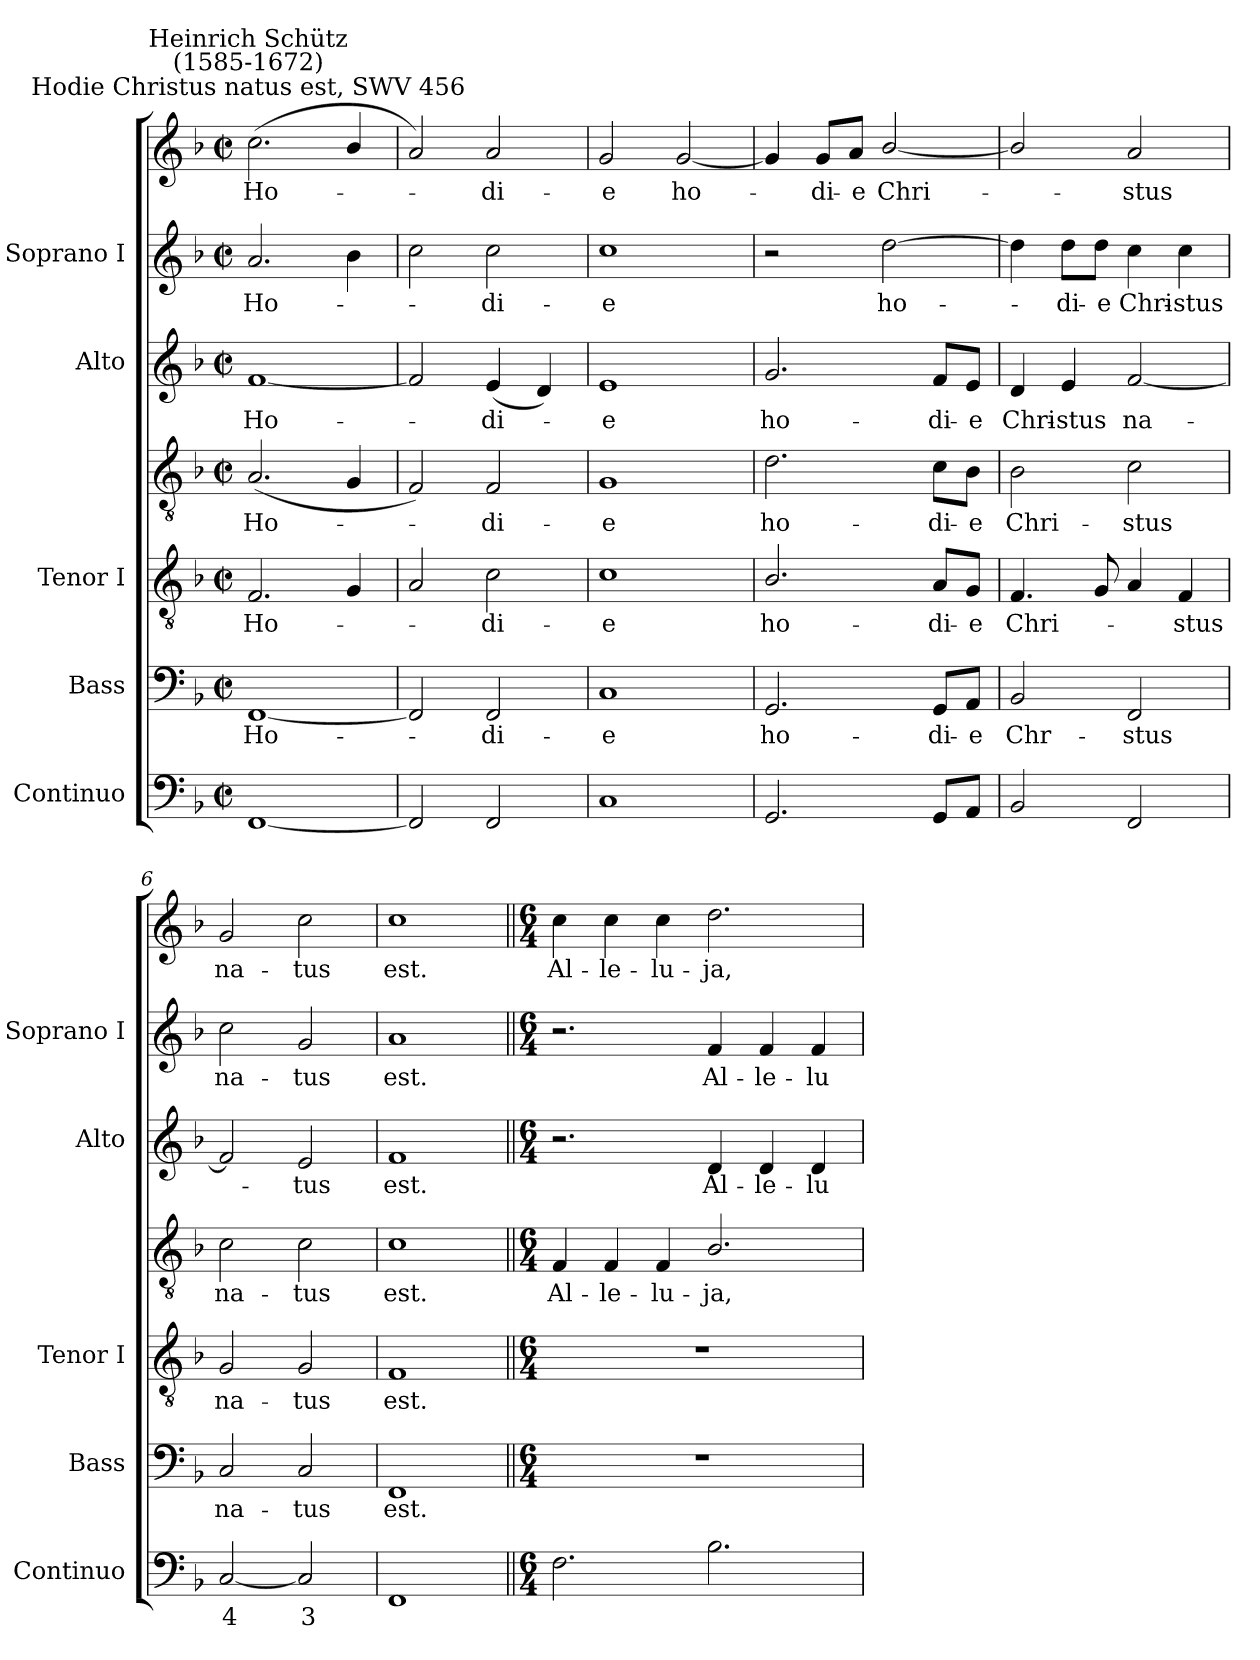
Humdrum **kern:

**kern	**text	**kern	**text	**kern	**text	**kern	**text	**kern	**text	**kern	**text	**kern	**text
*part5	*part5	*part4	*part4	*part3	*part3	*part3	*part3	*part2	*part2	*part1	*part1	*part1	*part1
*staff7	*staff7	*staff6	*staff6	*staff5	*staff5	*staff4	*staff4	*staff3	*staff3	*staff2	*staff2	*staff1	*staff1
*I"Continuo	*	*I"Bass	*	*I"Tenor I	*	*	*	*I"Alto	*	*I"Soprano I	*	*	*
*I'Continuo	*	*I'Bass	*	*I'Tenor I	*	*	*	*I'Alto	*	*I'Soprano I	*	*	*
*clefF4	*	*clefF4	*	*clefGv2	*	*clefGv2	*	*clefG2	*	*clefG2	*	*clefG2	*
*k[b-]	*	*k[b-]	*	*k[b-]	*	*k[b-]	*	*k[b-]	*	*k[b-]	*	*k[b-]	*
*F:	*	*F:	*	*F:	*	*F:	*	*F:	*	*F:	*	*F:	*
*M2/2	*	*M2/2	*	*M2/2	*	*M2/2	*	*M2/2	*	*M2/2	*	*M2/2	*
*met(c|)	*	*met(c|)	*	*met(c|)	*	*met(c|)	*	*met(c|)	*	*met(c|)	*	*met(c|)	*
=1	=1	=1	=1	=1	=1	=1	=1	=1	=1	=1	=1	=1	=1
!	!	!	!	!	!	!	!	!	!	!	!	!LO:TX:a:cj:t=Hodie Christus natus est, SWV 456	!
!	!	!	!	!	!	!	!	!	!	!	!	!LO:TX:a:cj:t=Heinrich Schütz\n(1585-1672)	!
!	!	!	!LO:LY:b	!	!LO:LY:b	!	!LO:LY:b	!	!LO:LY:b	!	!LO:LY:b	!	!LO:LY:b
[1FF	.	[1FF	Ho-	2.F	Ho-	(<2.A	Ho-	[1f	Ho-	2.a	Ho-	(<2.cc	Ho-
.	.	.	.	4G	.	4G	.	.	.	4b-	.	4b-/	.
=2	=2	=2	=2	=2	=2	=2	=2	=2	=2	=2	=2	=2	=2
2FF]	.	2FF]	.	2A	.	2F)	.	2f]	.	2cc	.	2a)	.
!	!	!	!LO:LY:b	!	!LO:LY:b	!	!LO:LY:b	!	!LO:LY:b	!	!LO:LY:b	!	!LO:LY:b
2FF	.	2FF	di-	2c	-di-	2F	di-	(<4e	di-	2cc	-di-	2a	di-
.	.	.	.	.	.	.	.	4d)	.	.	.	.	.
=3	=3	=3	=3	=3	=3	=3	=3	=3	=3	=3	=3	=3	=3
!	!	!	!LO:LY:b	!	!LO:LY:b	!	!LO:LY:b	!	!LO:LY:b	!	!LO:LY:b	!	!LO:LY:b
1C	.	1C	-e	1c	e	1G	-e	1e	e	1cc	e	2g	-e
!	!	!	!	!	!	!	!	!	!	!	!	!	!LO:LY:b
.	.	.	.	.	.	.	.	.	.	.	.	[2g	ho-
=4	=4	=4	=4	=4	=4	=4	=4	=4	=4	=4	=4	=4	=4
!	!	!	!LO:LY:b	!	!LO:LY:b	!	!LO:LY:b	!	!LO:LY:b	!	!	!	!
2.GG	.	2.GG	ho-	2.B-/	ho-	2.d	ho-	2.g	ho-	2r	.	4g]	.
!	!	!	!	!	!	!	!	!	!	!	!	!	!LO:LY:b
.	.	.	.	.	.	.	.	.	.	.	.	8g/L	di-
!	!	!	!	!	!	!	!	!	!	!	!	!	!LO:LY:b
.	.	.	.	.	.	.	.	.	.	.	.	8a/J	-e
!	!	!	!	!	!	!	!	!	!	!	!LO:LY:b	!	!LO:LY:b
.	.	.	.	.	.	.	.	.	.	[2dd	ho-	[2b-/	Chri-
!	!	!	!LO:LY:b	!	!LO:LY:b	!	!LO:LY:b	!	!LO:LY:b	!	!	!	!
8GGL	.	8GG/L	-di-	8A/L	-di-	8c\L	-di-	8f/L	-di-	.	.	.	.
!	!	!	!LO:LY:b	!	!LO:LY:b	!	!LO:LY:b	!	!LO:LY:b	!	!	!	!
8AAJ	.	8AA/J	-e	8G/J	-e	8B-\J	-e	8e/J	-e	.	.	.	.
=5	=5	=5	=5	=5	=5	=5	=5	=5	=5	=5	=5	=5	=5
!	!	!	!LO:LY:b	!	!LO:LY:b	!	!LO:LY:b	!	!LO:LY:b	!	!	!	!
2BB-	.	2BB-	Chr-	4.F	Chri-	2B-	Chri-	4d	Chri-	4dd]	.	2b-/]	.
!	!	!	!	!	!	!	!	!	!LO:LY:b	!	!LO:LY:b	!	!
.	.	.	.	.	.	.	.	4e	-stus	8dd\L	di-	.	.
!	!	!	!	!	!	!	!	!	!	!	!LO:LY:b	!	!
.	.	.	.	8G	.	.	.	.	.	8dd\J	-e	.	.
!	!	!	!LO:LY:b	!	!	!	!LO:LY:b	!	!LO:LY:b	!	!LO:LY:b	!	!LO:LY:b
2FF	.	2FF	-stus	4A	.	2c	-stus	[2f	na-	4cc	Chri-	2a	stus
!	!	!	!	!	!LO:LY:b	!	!	!	!	!	!LO:LY:b	!	!
.	.	.	.	4F	stus	.	.	.	.	4cc	-stus	.	.
=6	=6	=6	=6	=6	=6	=6	=6	=6	=6	=6	=6	=6	=6
!	!LO:LY:b	!	!LO:LY:b	!	!LO:LY:b	!	!LO:LY:b	!	!	!	!LO:LY:b	!	!LO:LY:b
[2C	4	2C	na-	2G	na-	2c	na-	2f]	.	2cc	na-	2g	na-
!	!LO:LY:b	!	!LO:LY:b	!	!LO:LY:b	!	!LO:LY:b	!	!LO:LY:b	!	!LO:LY:b	!	!LO:LY:b
2C]	3	2C	-tus	2G	-tus	2c	-tus	2e	tus	2g	-tus	2cc	-tus
=7	=7	=7	=7	=7	=7	=7	=7	=7	=7	=7	=7	=7	=7
!	!	!	!LO:LY:b	!	!LO:LY:b	!	!LO:LY:b	!	!LO:LY:b	!	!LO:LY:b	!	!LO:LY:b
1FF	.	1FF	est.	1F	est.	1c	est.	1f	est.	1a	est.	1cc	est.
=8||	=8||	=8||	=8||	=8||	=8||	=8||	=8||	=8||	=8||	=8||	=8||	=8||	=8||
*M6/4	*	*M6/4	*	*M6/4	*	*M6/4	*	*M6/4	*	*M6/4	*	*M6/4	*
!	!	!LO:N:vis=1	!	!LO:N:vis=1	!	!	!LO:LY:b	!	!	!	!	!	!LO:LY:b
2.F	.	1.r	.	1.r	.	4F	Al-	2.r	.	2.r	.	4cc	Al-
!	!	!	!	!	!	!	!LO:LY:b	!	!	!	!	!	!LO:LY:b
.	.	.	.	.	.	4F	-le-	.	.	.	.	4cc	-le-
!	!	!	!	!	!	!	!LO:LY:b	!	!	!	!	!	!LO:LY:b
.	.	.	.	.	.	4F	-lu-	.	.	.	.	4cc	-lu-
!	!	!	!	!	!	!	!LO:LY:b	!	!LO:LY:b	!	!LO:LY:b	!	!LO:LY:b
2.B-	.	.	.	.	.	2.B-/	-ja,	4d	Al-	4f	Al-	2.dd	-ja,
!	!	!	!	!	!	!	!	!	!LO:LY:b	!	!LO:LY:b	!	!
.	.	.	.	.	.	.	.	4d	-le-	4f	-le-	.	.
!	!	!	!	!	!	!	!	!	!LO:LY:b	!	!LO:LY:b	!	!
.	.	.	.	.	.	.	.	4d	-lu-	4f	-lu-	.	.
=	=	=	=	=	=	=	=	=	=	=	=	=	=
*-	*-	*-	*-	*-	*-	*-	*-	*-	*-	*-	*-	*-	*-
